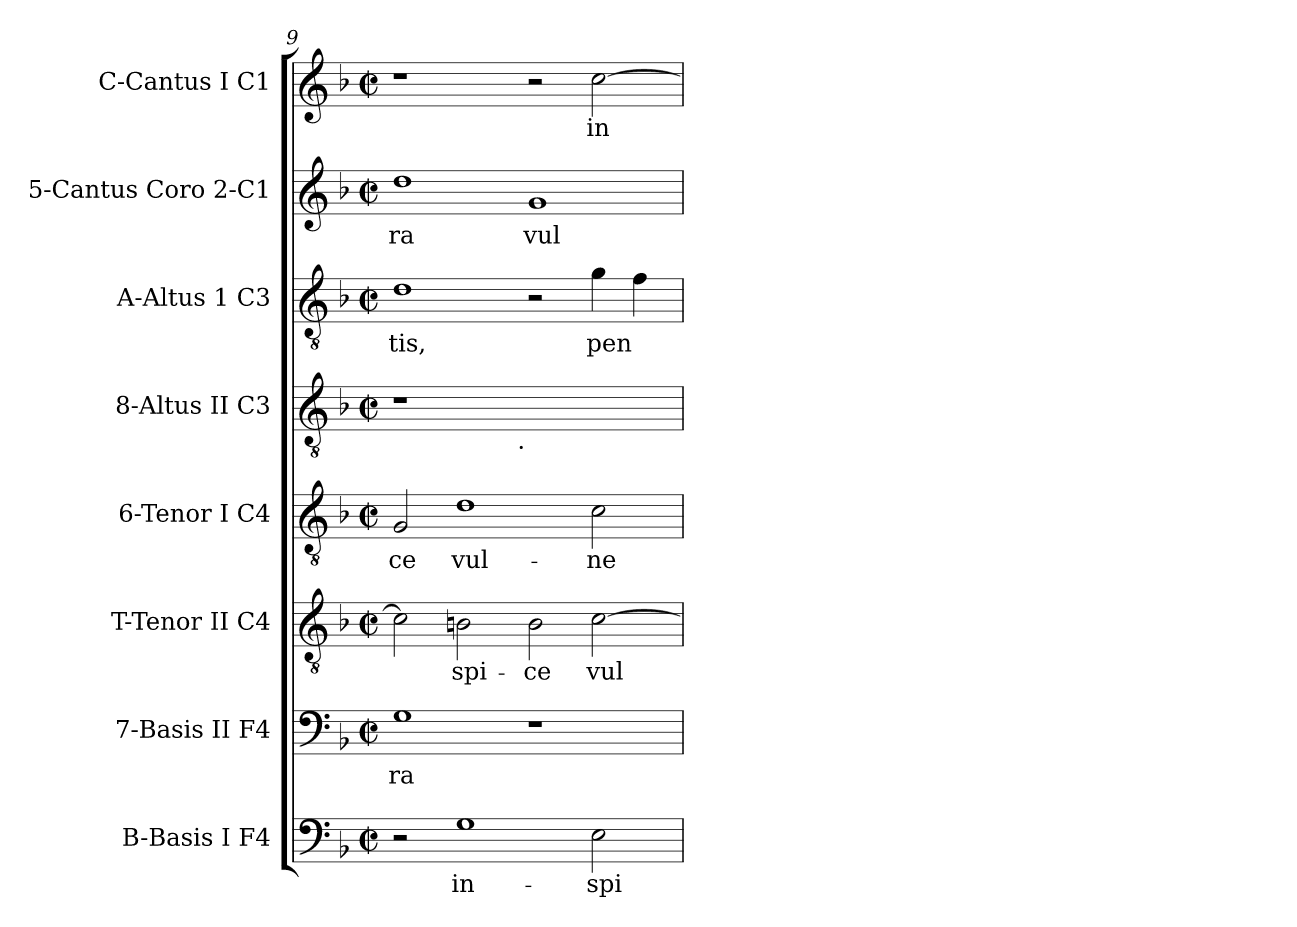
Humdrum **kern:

**kern	**text	**kern	**text	**kern	**text	**kern	**text	**kern	**kern	**text	**kern	**text	**kern	**text
*part8	*part8	*part7	*part7	*part6	*part6	*part5	*part5	*part4	*part3	*part3	*part2	*part2	*part1	*part1
*staff8	*staff8	*staff7	*staff7	*staff6	*staff6	*staff5	*staff5	*staff4	*staff3	*staff3	*staff2	*staff2	*staff1	*staff1
*I"B-Basis I  F4	*	*I"7-Basis II  F4	*	*I"T-Tenor II  C4	*	*I"6-Tenor I  C4	*	*I"8-Altus II  C3	*I"A-Altus 1  C3	*	*I"5-Cantus  Coro 2-C1	*	*I"C-Cantus I  C1	*
*I'B	*	*	*	*I'T	*	*	*	*	*I'A	*	*	*	*I'C	*
*clefF4	*	*clefF4	*	*clefGv2	*	*clefGv2	*	*clefGv2	*clefGv2	*	*clefG2	*	*clefG2	*
*k[b-]	*	*k[b-]	*	*k[b-]	*	*k[b-]	*	*k[b-]	*k[b-]	*	*k[b-]	*	*k[b-]	*
*F:	*	*F:	*	*F:	*	*F:	*	*F:	*F:	*	*F:	*	*F:	*
*M2/2	*	*M2/2	*	*M2/2	*	*M2/2	*	*M2/2	*M2/2	*	*M2/2	*	*M2/2	*
*met(c|)	*	*met(c|)	*	*met(c|)	*	*met(c|)	*	*met(c|)	*met(c|)	*	*met(c|)	*	*met(c|)	*
=9	=9	=9	=9	=9	=9	=9	=9	=9	=9	=9	=9	=9	=9	=9
!	!	!	!LO:LY:b:cj	!	!LO:LY:b:cj	!	!LO:LY:b:cj	!	!	!LO:LY:b:cj	!	!LO:LY:b:cj	!	!
*	*	*	*	*	*	*	*	*^	*	*	*	*	*	*
2r	.	1G	-ra	2c\]	--	2G/	-ce	1r	2ryy	1d	-tis,	1dd	-ra	1r	.
!	!LO:LY:b:cj	!	!	!	!LO:LY:b:cj	!	!LO:LY:b:cj	!	!	!	!	!	!	!	!
1G	in-	.	.	2Bn\	-spi-	1d	vul-	.	4...ryy	.	.	.	.	.	.
!	!	!	!	!	!	!	!	!	!LO:TX:b:t=.	!	!	!	!	!	!
.	.	.	.	.	.	.	.	.	1ryy	.	.	.	.	.	.
!	!	!	!	!	!LO:LY:b:cj	!	!	!	!	!	!	!	!LO:LY:b:cj	!	!
.	.	1r	.	2B\	-ce	.	.	1ryy	.	2r	.	1g	vul-	2r	.
!	!LO:LY:b:cj	!	!	!	!LO:LY:b:cj	!	!LO:LY:b:cj	!	!	!	!LO:LY:b:cj	!	!	!	!LO:LY:b:cj
2E\	-spi-	.	.	[>2c\	vul-	2c\	-ne-	.	.	4g\	pen-	.	.	[>2cc\	in-
!	!	!	!	!	!	!	!	!	!	!	!LO:LY:b:cj	!	!	!	!
.	.	.	.	.	.	.	.	.	.	4f\	--	.	.	.	.
.	.	.	.	.	.	.	.	.	32ryy	.	.	.	.	.	.
*	*	*	*	*	*	*	*	*v	*v	*	*	*	*	*	*
=	=	=	=	=	=	=	=	=	=	=	=	=	=	=
*-	*-	*-	*-	*-	*-	*-	*-	*-	*-	*-	*-	*-	*-	*-
